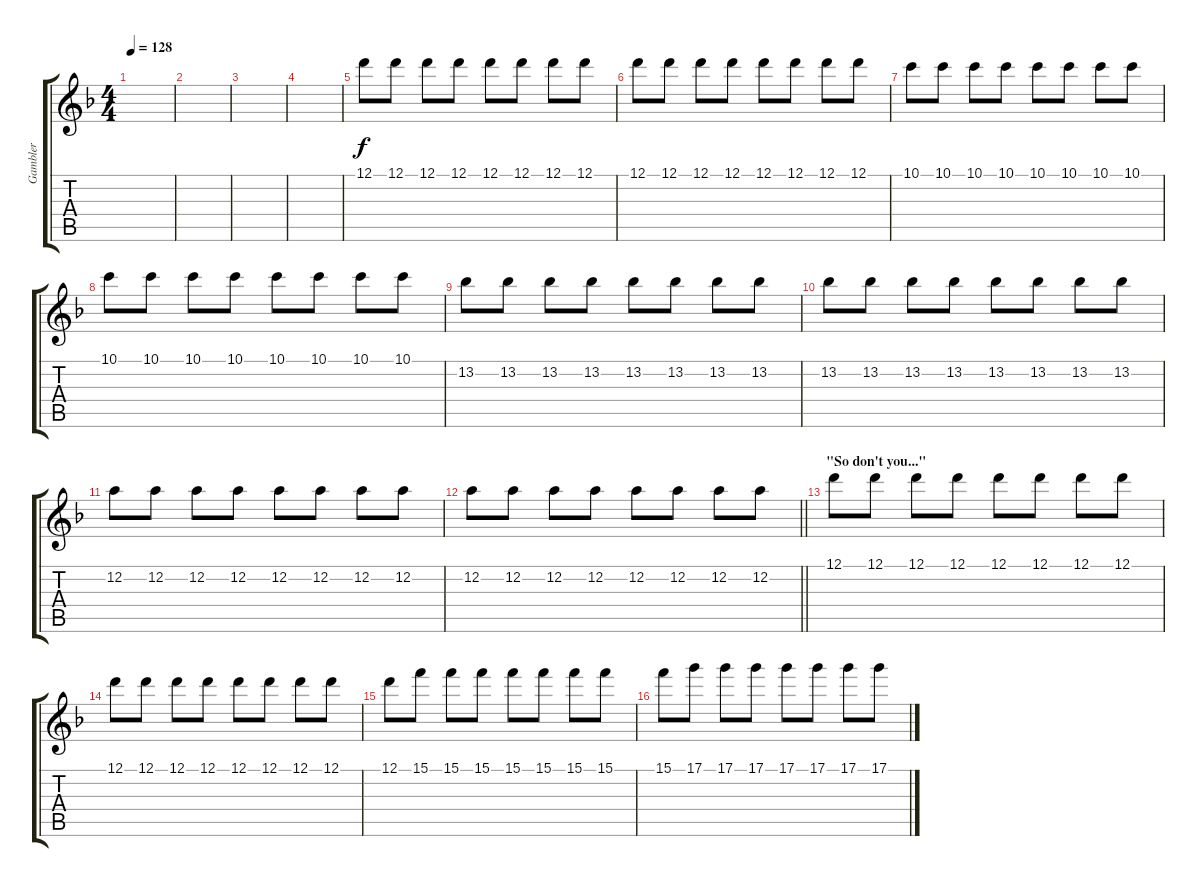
\track ("Gambler" "Gambler") {instrument electricguitarclean}
\staff {score tabs}
\tuning (D4 A3 F3 C3 G2 D2) {hide}
\ts (4 4)
\tempo 128
\clef g2
\ks dminor
|
|
|
|
12.1.8{volume 12} 12.1.8 12.1.8 12.1.8 12.1.8 12.1.8 12.1.8 12.1.8 |
12.1.8 12.1.8 12.1.8 12.1.8 12.1.8 12.1.8 12.1.8 12.1.8 |
10.1.8 10.1.8 10.1.8 10.1.8 10.1.8 10.1.8 10.1.8 10.1.8 |
10.1.8 10.1.8 10.1.8 10.1.8 10.1.8 10.1.8 10.1.8 10.1.8 |
13.2.8 13.2.8 13.2.8 13.2.8 13.2.8 13.2.8 13.2.8 13.2.8 |
13.2.8 13.2.8 13.2.8 13.2.8 13.2.8 13.2.8 13.2.8 13.2.8 |
12.2.8 12.2.8 12.2.8 12.2.8 12.2.8 12.2.8 12.2.8 12.2.8 |
\barLineRight lightlight
12.2.8 12.2.8 12.2.8 12.2.8 12.2.8 12.2.8 12.2.8 12.2.8 |
\section ("" "\"So don't you...\"")
12.1.8 12.1.8 12.1.8 12.1.8 12.1.8 12.1.8 12.1.8 12.1.8 |
12.1.8 12.1.8 12.1.8 12.1.8 12.1.8 12.1.8 12.1.8 12.1.8 |
12.1.8 15.1.8 15.1.8 15.1.8 15.1.8 15.1.8 15.1.8 15.1.8 |
15.1.8 17.1.8 17.1.8 17.1.8 17.1.8 17.1.8 17.1.8 17.1.8
